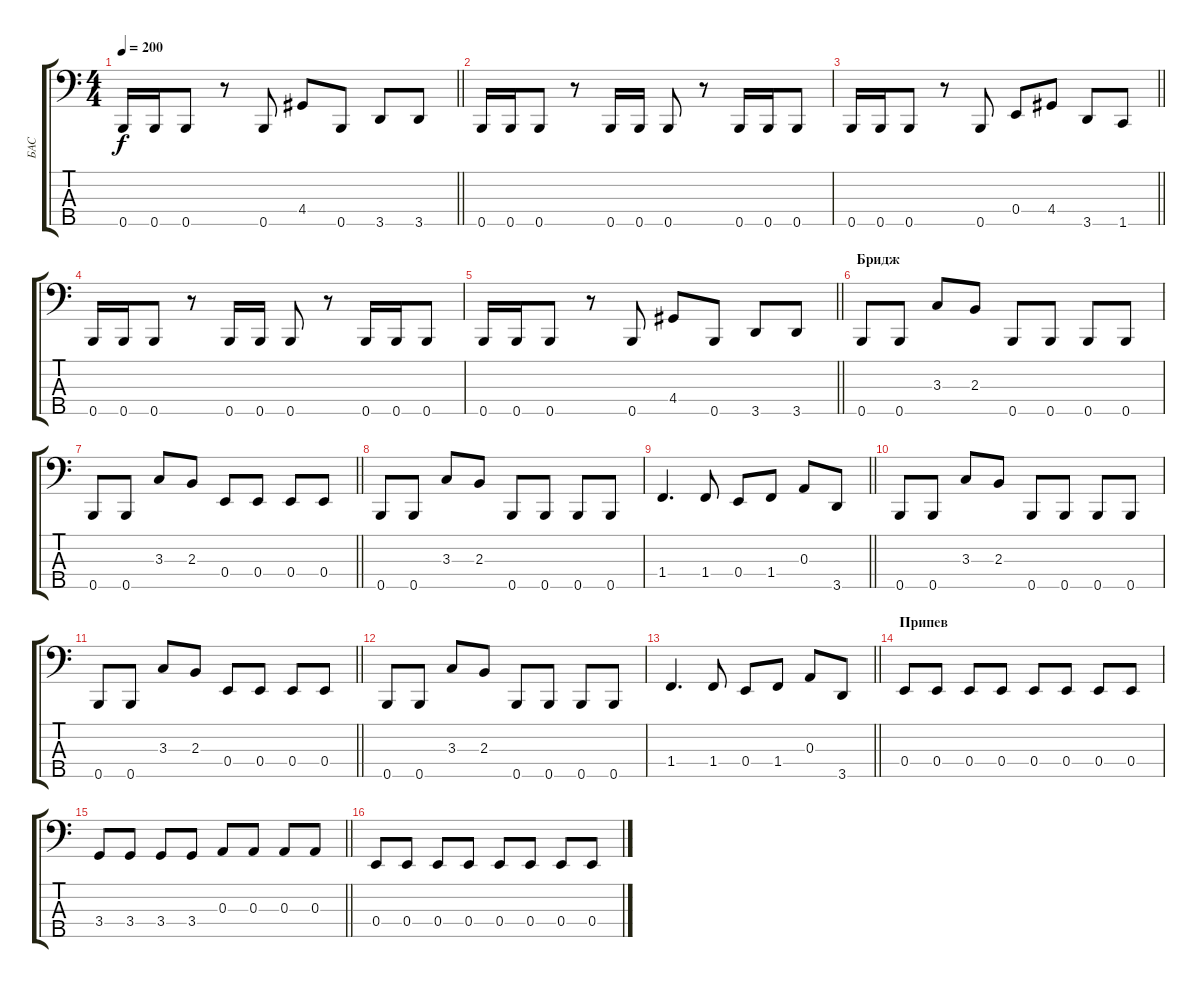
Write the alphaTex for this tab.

\track ("БАС" "БАС") {instrument electricbasspick}
\staff {score tabs}
\tuning (G2 D2 A1 E1 B0) {hide}
\ts (4 4)
\tempo 200
\clef f4
\barLineRight lightlight
\ks c
0.5.16{dy f} 0.5.16 0.5.8 r.8 0.5.8 4.4.8 0.5.8 3.5.8 3.5.8 |
0.5.16 0.5.16 0.5.8 r.8 0.5.16 0.5.16 0.5.8 r.8 0.5.16 0.5.16 0.5.8 |
\barLineRight lightlight
0.5.16 0.5.16 0.5.8 r.8 0.5.8 0.4.8 4.4.8 3.5.8 1.5.8 |
0.5.16 0.5.16 0.5.8 r.8 0.5.16 0.5.16 0.5.8 r.8 0.5.16 0.5.16 0.5.8 |
\barLineRight lightlight
0.5.16 0.5.16 0.5.8 r.8 0.5.8 4.4.8 0.5.8 3.5.8 3.5.8 |
\section ("" "Бридж")
0.5.8 0.5.8 3.3.8 2.3.8 0.5.8 0.5.8 0.5.8 0.5.8 |
\barLineRight lightlight
0.5.8 0.5.8 3.3.8 2.3.8 0.4.8 0.4.8 0.4.8 0.4.8 |
0.5.8 0.5.8 3.3.8 2.3.8 0.5.8 0.5.8 0.5.8 0.5.8 |
\barLineRight lightlight
1.4.4{d} 1.4.8 0.4.8 1.4.8 0.3.8 3.5.8 |
0.5.8 0.5.8 3.3.8 2.3.8 0.5.8 0.5.8 0.5.8 0.5.8 |
\barLineRight lightlight
0.5.8 0.5.8 3.3.8 2.3.8 0.4.8 0.4.8 0.4.8 0.4.8 |
0.5.8 0.5.8 3.3.8 2.3.8 0.5.8 0.5.8 0.5.8 0.5.8 |
\barLineRight lightlight
1.4.4{d} 1.4.8 0.4.8 1.4.8 0.3.8 3.5.8 |
\section ("" "Припев")
0.4.8 0.4.8 0.4.8 0.4.8 0.4.8 0.4.8 0.4.8 0.4.8 |
\barLineRight lightlight
3.4.8 3.4.8 3.4.8 3.4.8 0.3.8 0.3.8 0.3.8 0.3.8 |
0.4.8 0.4.8 0.4.8 0.4.8 0.4.8 0.4.8 0.4.8 0.4.8
